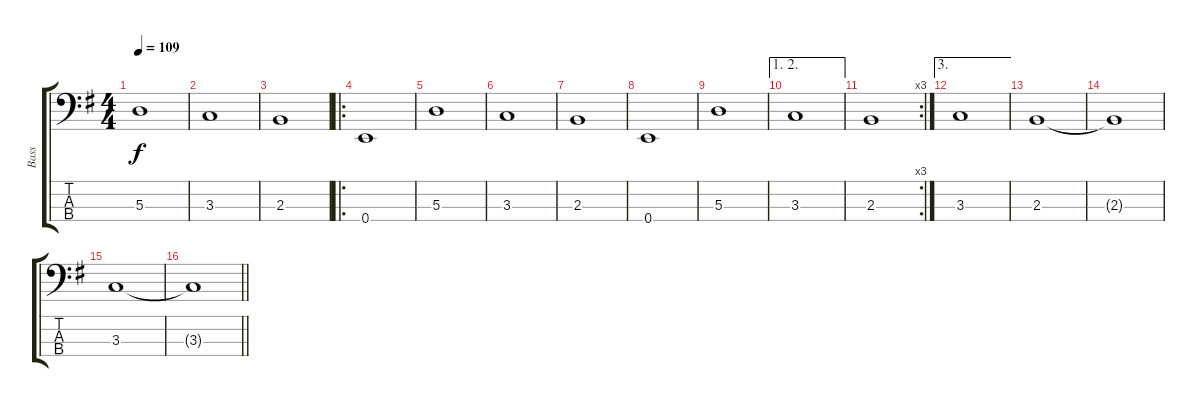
\track ("Bass" "Bass") {instrument electricbassfinger}
\staff {score tabs}
\tuning (G2 D2 A1 E1) {hide}
\ts (4 4)
\tempo 109
\clef f4
\ks g
5.3.1{dy f} |
3.3.1 |
2.3.1 |
\ro
0.4.1 |
5.3.1 |
3.3.1 |
2.3.1 |
0.4.1 |
5.3.1 |
\ae (1 2)
3.3.1 |
\rc 3
2.3.1 |
\ae 3
3.3.1 |
2.3.1 |
2.3{t}.1 |
3.3.1 |
\barLineRight lightlight
3.3{t}.1
